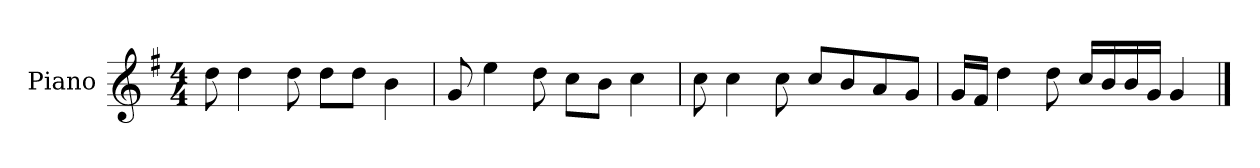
**kern
*part1
*staff1
*I"Piano
*I'P-no
*clefG2
*k[f#]
*M4/4
*MM90
=1
8dd\
4dd\
8dd\
8dd\L
8dd\J
4b\
=2
8g/
4ee\
8dd\
8cc\L
8b\J
4cc\
=3
8cc\
4cc\
8cc\
8cc/L
8b/
8a/
8g/J
=4
16g/LL
16f#/JJ
4dd\
8dd\
16cc/LL
16b/
16b/
16g/JJ
4g/
==
*-
